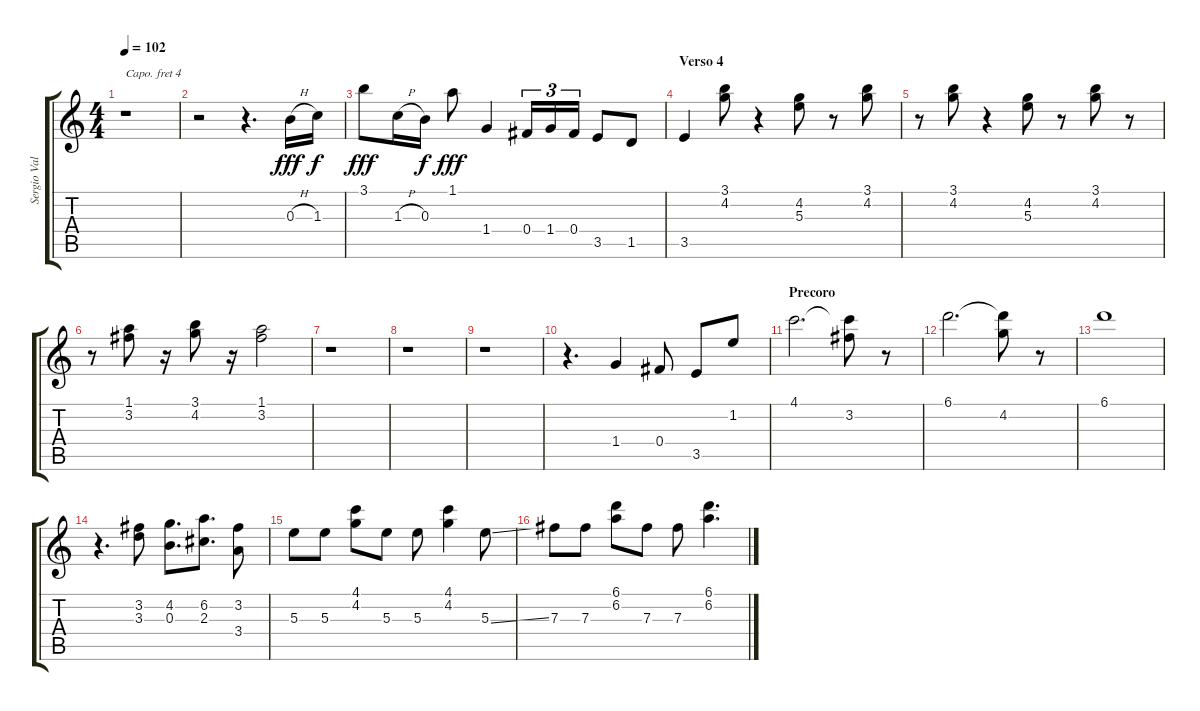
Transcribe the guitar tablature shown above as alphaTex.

\track ("Sergio Vallín" "Sergio Val") {instrument acousticguitarsteel}
\staff {score tabs}
\capo 4
\tuning (E4 B3 G3 D3 A2 E2) {hide}
\ts (4 4)
\tempo 102
\clef g2
\ks c
r.1{dy fff} |
r.2 r.4{d} 0.3{h}.16 1.3.16{dy f} |
3.1.8{dy fff} 1.3{h}.16 0.3.16{dy f} 1.1.8{dy fff} 1.4.4 0.4.16{tu (3 2)} 1.4.16{tu (3 2)} 0.4.16{tu (3 2)} 3.5.8 1.5.8 |
\section ("" "Verso 4")
3.5.4 (3.1 4.2).8 r.4 (4.2 5.3).8 r.8 (3.1 4.2).8 |
r.8 (3.1 4.2).8 r.4 (4.2 5.3).8 r.8 (3.1 4.2).8 r.8 |
r.8 (1.1 3.2).8 r.16 (3.1 4.2).8 r.16 (1.1 3.2).2 |
r.1 |
r.1 |
r.1 |
r.4{d} 1.4.4 0.4.8 3.5.8 1.2.8 |
\section ("" "Precoro")
4.1.2{d} (4.1{t} 3.2).8 r.8 |
6.1.2{d} (6.1{t} 4.2).8 r.8 |
6.1.1 |
r.4{d} (3.2 3.3).8 (4.2 0.3).8{d} (6.2 2.3).8{d} (3.2 3.4).8 |
5.3.8 5.3.8 (4.1 4.2).8 5.3.8 5.3.8 (4.1 4.2).4 5.3{ss}.8 |
7.3.8 7.3.8 (6.1 6.2).8 7.3.8 7.3.8 (6.1 6.2).4{d}
